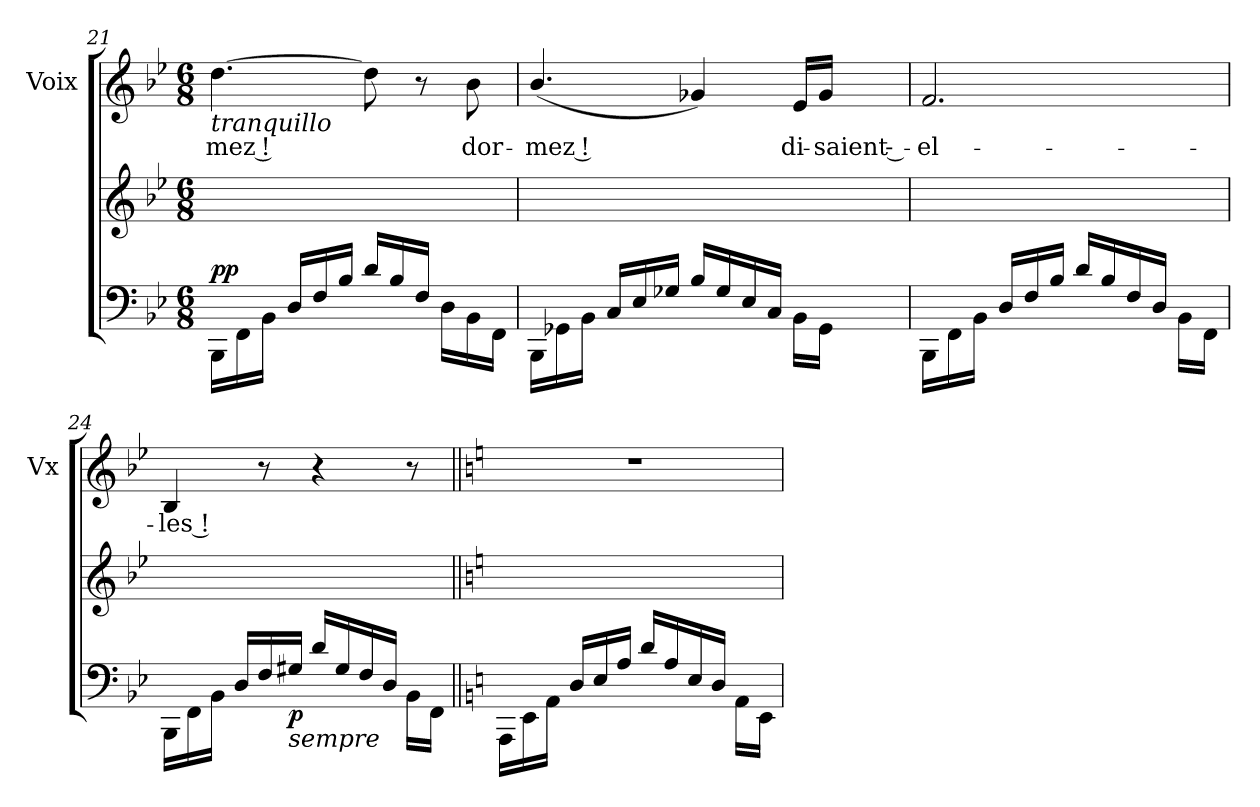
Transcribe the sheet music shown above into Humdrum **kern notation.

**kern	**kern	**dynam	**kern	**text
*part2	*part2	*part2	*part1	*part1
*staff3	*staff2	*staff2/3	*staff1	*staff1
*	*	*	*I"Voix	*
*	*	*	*I'Vx	*
*clefF4	*clefG2	*	*clefG2	*
*k[b-e-]	*k[b-e-]	*	*k[b-e-]	*
*B-:	*B-:	*	*B-:	*
*M6/8	*M6/8	*	*M6/8	*
=21	=21	=21	=21	=21
!	!	!	!LO:TX:b:i:t=tranquillo	!
!	!	!LO:DY:a=2	!	!LO:LY:b
16BBB-\LL	2.ryy	pp	[4.dd\	-mez !
16FF\	.	.	.	.
16BB-\JJ	.	.	.	.
16D/LL	.	.	.	.
16F/	.	.	.	.
16B-/JJ	.	.	.	.
16d/LL	.	.	8dd\]	.
16B-/	.	.	.	.
16F/JJ	.	.	8r	.
16D\LL	.	.	.	.
!	!	!	!	!LO:LY:b
16BB-\	.	.	8b-\	dor-
16FF\JJ	.	.	.	.
!!LO:LB:g=z
=22	=22	=22	=22	=22
!	!	!	!	!LO:LY:b
16BBB-\LL	2.ryy	.	(<4.b-/	-mez !
16GG-X\	.	.	.	.
16BB-\JJ	.	.	.	.
16C/LL	.	.	.	.
16E-/	.	.	.	.
16G-X/JJ	.	.	.	.
16B-/LL	.	.	4g-X/)	.
16G-/	.	.	.	.
16E-/	.	.	.	.
16C/JJ	.	.	.	.
!	!	!	!	!LO:LY:b
16BB-\LL	.	.	16e-/LL	di-
!	!	!	!	!LO:LY:b
16GG-\JJ	.	.	16g-/JJ	-saient ‑-
=23	=23	=23	=23	=23
!	!	!	!	!LO:LY:b
16BBB-\LL	2.ryy	.	2.f/	-el-
16FF\	.	.	.	.
16BB-\JJ	.	.	.	.
16D/LL	.	.	.	.
16F/	.	.	.	.
16B-/JJ	.	.	.	.
16d/LL	.	.	.	.
16B-/	.	.	.	.
16F/	.	.	.	.
16D/JJ	.	.	.	.
16BB-\LL	.	.	.	.
16FF\JJ	.	.	.	.
=24	=24	=24	=24	=24
!	!	!	!	!LO:LY:b
16BBB-\LL	2.ryy	.	4B-/	-les !
16FF\	.	.	.	.
16BB-\JJ	.	.	.	.
16D/LL	.	.	.	.
16F/	.	.	8r	.
!LO:TX:b:i:t=sempre	!	!	!	!
!	!	!LO:DY:b=2	!	!
16G#X/JJ	.	p	.	.
16d/LL	.	.	4r	.
16G#/	.	.	.	.
16F/	.	.	.	.
16D/JJ	.	.	.	.
16BB-\LL	.	.	8r	.
16FF\JJ	.	.	.	.
!!LO:LB:g=z
=25||	=25||	=25||	=25||	=25||
*k[]	*k[]	*	*k[]	*
*C:	*C:	*	*C:	*
16AAA\LL	2.ryy	.	2.r	.
16EE\	.	.	.	.
16AA\JJ	.	.	.	.
16D/LL	.	.	.	.
16E/	.	.	.	.
16A/JJ	.	.	.	.
16d/LL	.	.	.	.
16A/	.	.	.	.
16E/	.	.	.	.
16D/JJ	.	.	.	.
16AA\LL	.	.	.	.
16EE\JJ	.	.	.	.
=	=	=	=	=
*-	*-	*-	*-	*-
